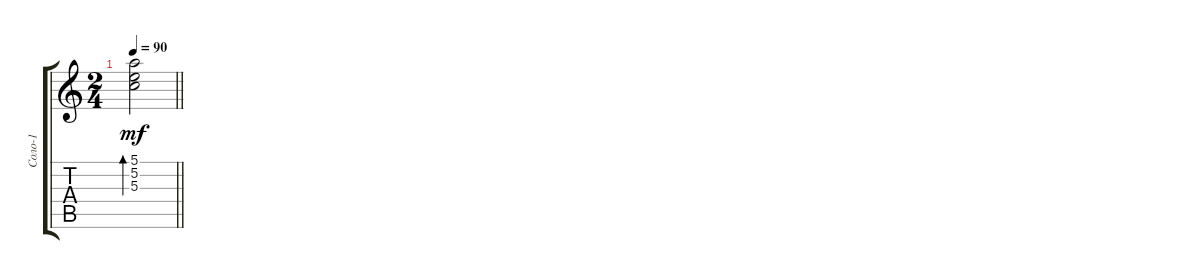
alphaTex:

\track ("Соло-1" "Соло-1") {instrument acousticguitarsteel}
\staff {score tabs}
\tuning (E4 B3 G3 D3 A2 E2) {hide}
\ts (2 4)
\tempo 90
\clef g2
\barLineRight lightlight
\ks c
(5.1 5.2 5.3).2{bd 60 dy mf}
